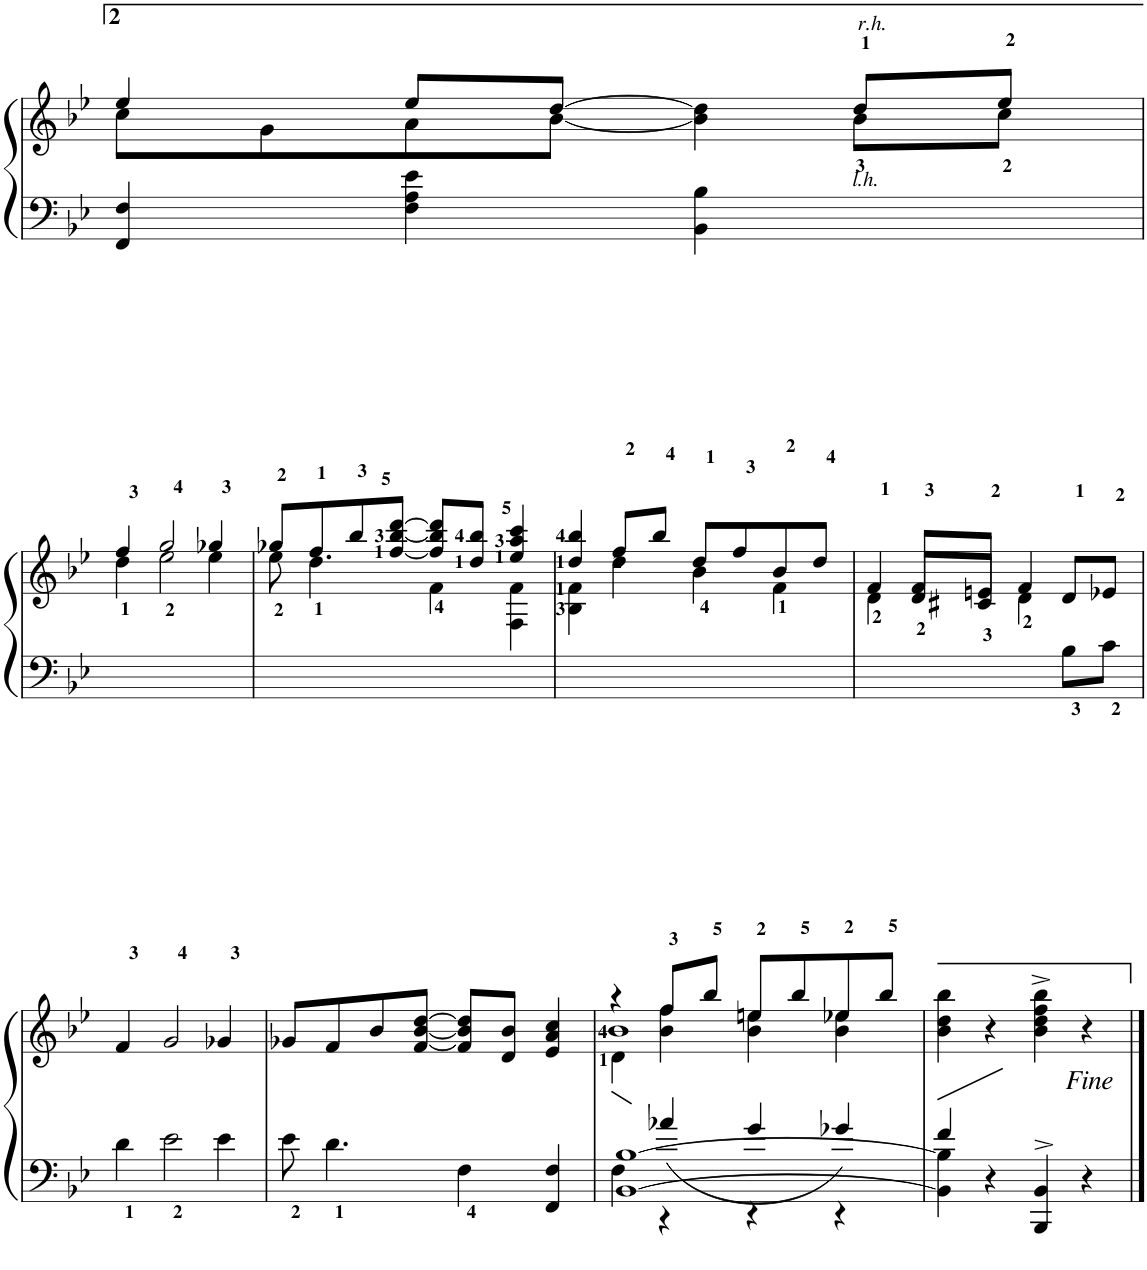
**kern	**kern
*part1	*part1
*staff2	*staff1
*I"Piano	*
*I'Pno.	*
!!LO:PB:g=z
*clefF4	*clefG2
*k[b-e-]	*k[b-e-]
*B-:	*B-:
*M4/4	*M4/4
*met(c)	*met(c)
=101	=101
*	*^
*	*	*^
4FF/ 4F/	4ee-/	8cc\L	2.ryy
.	.	8g\	.
4F\ 4A\ 4e-\	8ee-/L	8a\	.
.	[8dd/J	[8b-\J	.
4BB-\ 4B-\	4b-\] 4dd\]	2ryy	.
!	!LO:TX:a:i:t=r.h.	!	!
!LO:TX:a:i:t=l.h.	!	!	!
4ryy	8dd/L	.	8b-<\L
.	8ee-/J	.	8cc<\J
*	*	*v	*v
!!LO:LB:g=z
=102	=102	=102
1ryy	4ff/	4dd<\
.	2gg/	2ee-<\
.	4gg-X/	4ee-\
=103	=103	=103
1ryy	8gg-X/L	8ee-<\
.	8ff/	4.dd<\
.	8bb-/	.
.	[8ff/ [8bb-/ [8ddd/J	.
.	8ff/] 8bb-/] 8ddd/]L	4f<\
.	8dd/ 8bb-/J	.
.	4ee-/ 4aa/ 4ccc/	4F\ 4f\
=104	=104	=104
1ryy	4dd/ 4bb-/	4B-\ 4f\
.	8ff/L	4dd<\
.	8bb-/J	.
.	8dd/L	4b-<\
.	8ff/	.
.	8b-/	4f<\
.	8dd/J	.
=105	=105	=105
2.ryy	4f/	4d<\
.	8f/L	8d</L
.	8en/J	8c#X</J
.	4f/	4d<\
8B-\L	8d/L	4ryy
8c\J	8e-X/J	.
*	*v	*v
!!LO:LB:g=z
=106	=106
4d\	4f/
2e-\	2g/
4e-\	4g-X/
=107	=107
8e-\	8g-X/L
4.d\	8f/
.	8b-/
.	[8f/ [8b-/ [8dd/J
4F\	8f/] 8b-/] 8dd/]L
.	8d/ 8b-/J
4FF/ 4F/	4e-/ 4a/ 4cc/
=108	=108
*^	*^
*	*^	*	*^
[1BB- [1B-	4F\	4ryy	4r	4d\	1b-
.	4r	4a-X/	8ff/L	4b-\ 4ff\	.
.	.	.	8bb-/J	.	.
.	4r	4g/	8een/L	4b-\ 4ee\	.
.	.	.	8bb-/	.	.
.	4r	4g-X/	8ee-X/	4b-\ 4ee-\	.
.	.	.	8bb-/J	.	.
*	*v	*v	*	*	*
*	*	*v	*v	*v
=109	=109	=109
4BB-\] 4B-\]	4f/	4b-\ 4dd\ 4bb-\
4r	4ryy	4r
4BBB-/^> 4BB-/^>	4ryy	4b-\^ 4dd\^ 4ff\^ 4bb-\^
4r	4ryy	4r
*v	*v	*
==	==
*-	*-
